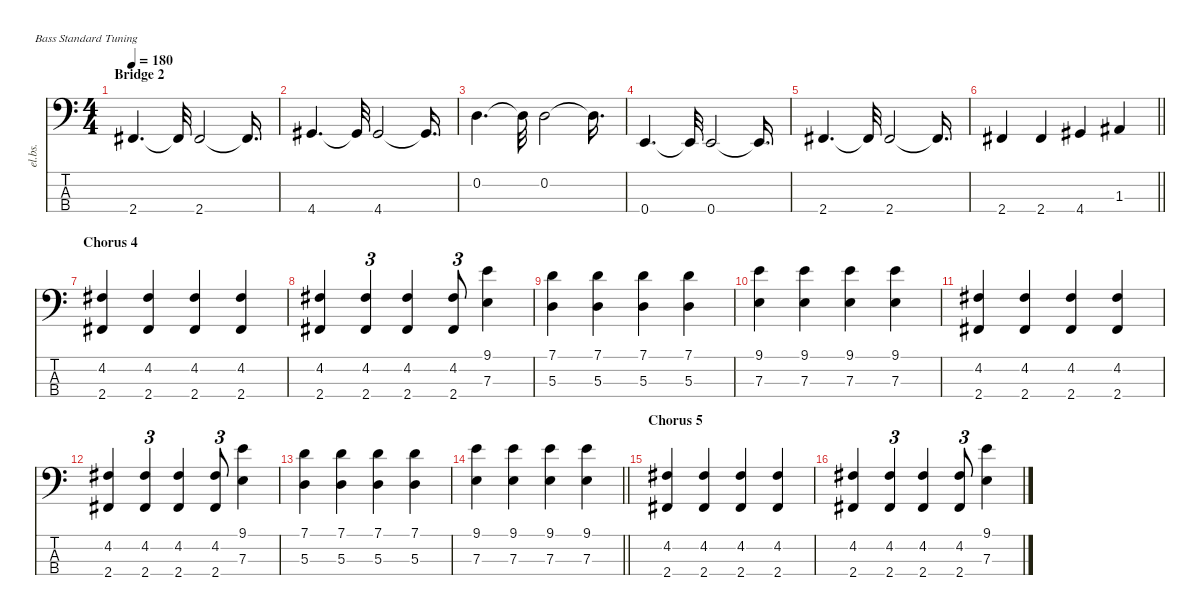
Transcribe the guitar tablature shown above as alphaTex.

\defaultSystemsLayout 4
\hideDynamics
\bracketExtendMode nobrackets
\otherSystemsTrackNameOrientation horizontal
\track ("Slap Bass" "el.bs.") {instrument slapbass1}
\staff {score tabs}
\tuning (G2 D2 A1 E1)
\ts (4 4)
\section ("" "Bridge 2")
\tempo 180
\clef f4
\ks c
2.4{acc #}.4{d dy f beam Up} 2.4{t acc #}.32{beam Up} 2.4{acc #}.2{beam Up} 2.4{t acc #}.16{d beam Up} |
4.4{acc #}.4{d beam Up} 4.4{t acc #}.32{beam Up} 4.4{acc #}.2{beam Up} 4.4{t acc #}.16{d beam Up} |
0.2.4{d beam Down} 0.2{t}.32{beam Down} 0.2.2{beam Down} 0.2{t}.16{d beam Down} |
0.4.4{d beam Up} 0.4{t}.32{beam Up} 0.4.2{beam Up} 0.4{t}.16{d beam Up} |
2.4{acc #}.4{d beam Up} 2.4{t acc #}.32{beam Up} 2.4{acc #}.2{beam Up} 2.4{t acc #}.16{d beam Up} |
\barLineRight lightlight
2.4{acc #}.4{beam Up} 2.4{acc #}.4{beam Up} 4.4{acc #}.4{beam Up} 1.3{acc #}.4{beam Up} |
\section ("" "Chorus 4")
(4.2{acc #} 2.4{acc #}).4{beam Up} (4.2{acc #} 2.4{acc #}).4{beam Up} (4.2{acc #} 2.4{acc #}).4{beam Up} (4.2{acc #} 2.4{acc #}).4{beam Up} |
(4.2{acc #} 2.4{acc #}).4{beam Up} (4.2{acc #} 2.4{acc #}).4{tu (3 2) beam Up} (4.2{acc #} 2.4{acc #}).4{beam Up} (4.2{acc #} 2.4{acc #}).8{tu (3 2) beam Up} (9.1 7.3).4{beam Down} |
(7.1 5.3).4{beam Down} (7.1 5.3).4{beam Down} (7.1 5.3).4{beam Down} (7.1 5.3).4{beam Down} |
(9.1 7.3).4{beam Down} (9.1 7.3).4{beam Down} (9.1 7.3).4{beam Down} (9.1 7.3).4{beam Down} |
(4.2{acc #} 2.4{acc #}).4{beam Up} (4.2{acc #} 2.4{acc #}).4{beam Up} (4.2{acc #} 2.4{acc #}).4{beam Up} (4.2{acc #} 2.4{acc #}).4{beam Up} |
(4.2{acc #} 2.4{acc #}).4{beam Up} (4.2{acc #} 2.4{acc #}).4{tu (3 2) beam Up} (4.2{acc #} 2.4{acc #}).4{beam Up} (4.2{acc #} 2.4{acc #}).8{tu (3 2) beam Up} (9.1 7.3).4{beam Down} |
(7.1 5.3).4{beam Down} (7.1 5.3).4{beam Down} (7.1 5.3).4{beam Down} (7.1 5.3).4{beam Down} |
\barLineRight lightlight
(9.1 7.3).4{beam Down} (9.1 7.3).4{beam Down} (9.1 7.3).4{beam Down} (9.1 7.3).4{beam Down} |
\section ("" "Chorus 5")
(4.2{acc #} 2.4{acc #}).4{beam Up} (4.2{acc #} 2.4{acc #}).4{beam Up} (4.2{acc #} 2.4{acc #}).4{beam Up} (4.2{acc #} 2.4{acc #}).4{beam Up} |
(4.2{acc #} 2.4{acc #}).4{beam Up} (4.2{acc #} 2.4{acc #}).4{tu (3 2) beam Up} (4.2{acc #} 2.4{acc #}).4{beam Up} (4.2{acc #} 2.4{acc #}).8{tu (3 2) beam Up} (9.1 7.3).4{beam Down}
